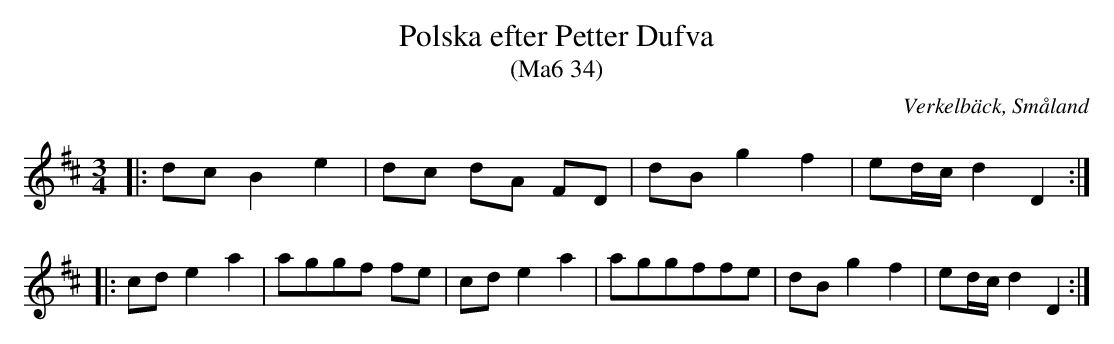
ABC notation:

X:1
T:Polska efter Petter Dufva
T:(Ma6 34)
O:Verkelbäck, Småland
M:3/4
L:1/8
K:D
|: dc B2 e2 | dc dA FD | dB g2 f2 | ed/2c/2 d2 D2 :|
|: cd e2 a2 | aggf fe | cd e2 a2 | aggffe | dB g2 f2 | ed/c/ d2 D2 :|
